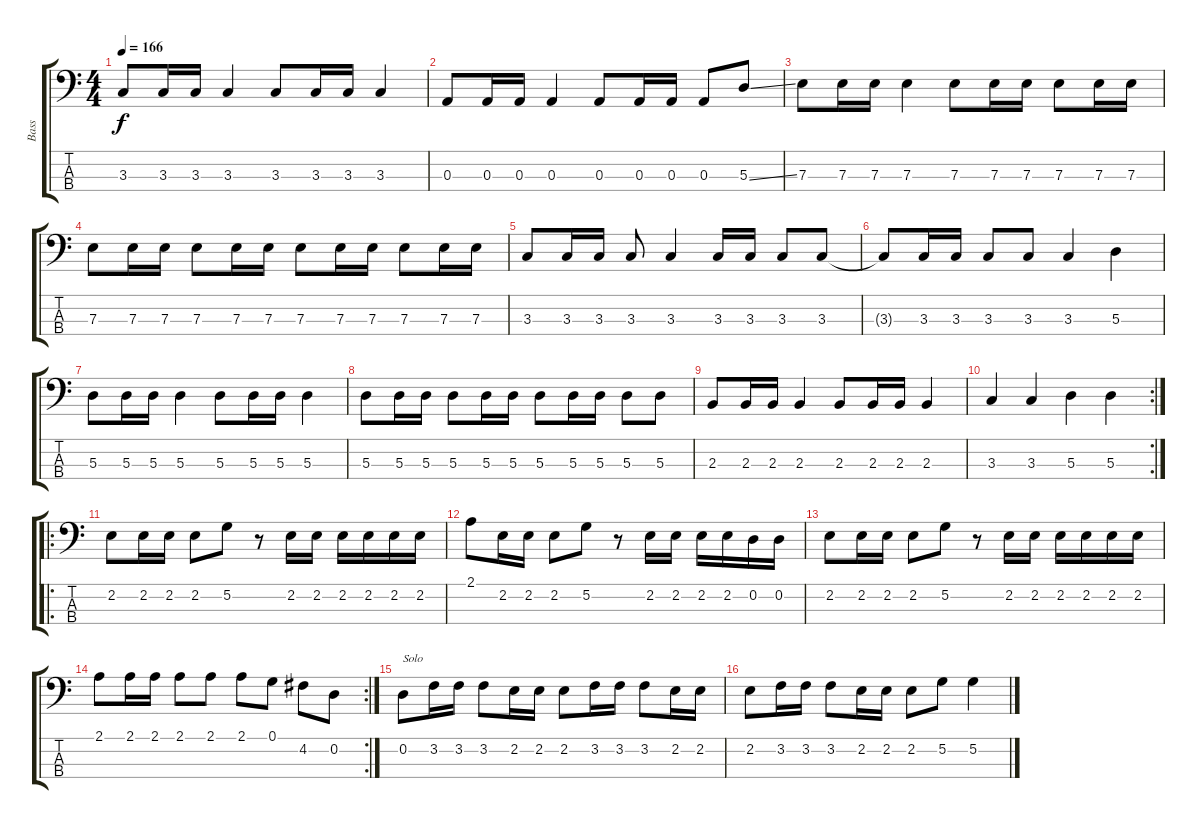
\track ("Bass" "Bass") {instrument electricbassfinger}
\staff {score tabs}
\tuning (G2 D2 A1 E1) {hide}
\ts (4 4)
\tempo 166
\clef f4
\ks c
3.3.8{dy f} 3.3.16 3.3.16 3.3.4 3.3.8 3.3.16 3.3.16 3.3.4 |
0.3.8 0.3.16 0.3.16 0.3.4 0.3.8 0.3.16 0.3.16 0.3.8 5.3{ss}.8 |
7.3.8 7.3.16 7.3.16 7.3.4 7.3.8 7.3.16 7.3.16 7.3.8 7.3.16 7.3.16 |
7.3.8 7.3.16 7.3.16 7.3.8 7.3.16 7.3.16 7.3.8 7.3.16 7.3.16 7.3.8 7.3.16 7.3.16 |
3.3.8 3.3.16 3.3.16 3.3.8 3.3.4 3.3.16 3.3.16 3.3.8 3.3.8 |
3.3{t}.8 3.3.16 3.3.16 3.3.8 3.3.8 3.3.4 5.3.4 |
5.3.8 5.3.16 5.3.16 5.3.4 5.3.8 5.3.16 5.3.16 5.3.4 |
5.3.8 5.3.16 5.3.16 5.3.8 5.3.16 5.3.16 5.3.8 5.3.16 5.3.16 5.3.8 5.3.8 |
2.3.8 2.3.16 2.3.16 2.3.4 2.3.8 2.3.16 2.3.16 2.3.4 |
\rc 2
3.3.4 3.3.4 5.3.4 5.3.4 |
\ro
2.2.8 2.2.16 2.2.16 2.2.8 5.2.8 r.8 2.2.16 2.2.16 2.2.16 2.2.16 2.2.16 2.2.16 |
2.1.8 2.2.16 2.2.16 2.2.8 5.2.8 r.8 2.2.16 2.2.16 2.2.16 2.2.16 0.2.16 0.2.16 |
2.2.8 2.2.16 2.2.16 2.2.8 5.2.8 r.8 2.2.16 2.2.16 2.2.16 2.2.16 2.2.16 2.2.16 |
\rc 2
2.1.8 2.1.16 2.1.16 2.1.8 2.1.8 2.1.8 0.1.8 4.2.8 0.2.8 |
0.2.8{txt "Solo"} 3.2.16 3.2.16 3.2.8 2.2.16 2.2.16 2.2.8 3.2.16 3.2.16 3.2.8 2.2.16 2.2.16 |
2.2.8 3.2.16 3.2.16 3.2.8 2.2.16 2.2.16 2.2.8 5.2.8 5.2.4
